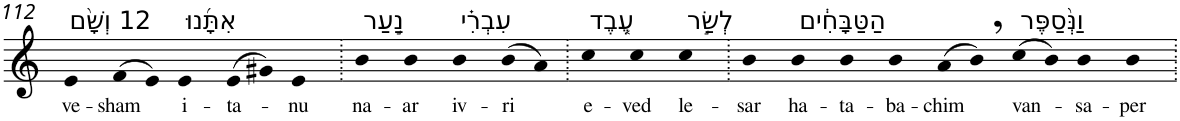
**kern	**text
*part1	*part1
*staff1	*staff1
*I"Piano	*
*I'Pno	*
!!LO:PB:g=z
*clefG2	*
*k[]	*
=112	=112
!LO:TX:a:t=12 וְשָׁ֨ם	!
!	!LO:LY:b
4e	ve-
!	!LO:LY:b
(>8f	-sham
8e)	.
!LO:TX:a:t=אִתָּ֜נוּ	!
!	!LO:LY:b
4e	i-
!	!LO:LY:b
(>8e	-ta-
8g#X)	.
!	!LO:LY:b
4e	-nu
=113.	=113.
!LO:TX:a:t=נַ֣עַר	!
!	!LO:LY:b
4b	na-
!	!LO:LY:b
4b	-ar
!LO:TX:a:t=עִבְרִ֗י	!
!	!LO:LY:b
4b	iv-
!	!LO:LY:b
(>8b	-ri
8a)	.
=114.	=114.
!LO:TX:a:t=עֶ֚בֶד	!
!	!LO:LY:b
4cc	e-
!	!LO:LY:b
4cc	-ved
!LO:TX:a:t=לְשַׂ֣ר	!
!	!LO:LY:b
4cc	le-
=115.	=115.
!	!LO:LY:b
4b	-sar
!LO:TX:a:t=הַטַּבָּחִ֔ים	!
!	!LO:LY:b
4b	ha-
!	!LO:LY:b
4b	-ta-
!	!LO:LY:b
4b	-ba-
!	!LO:LY:b
(>8a	-chim
8b,)	.
!LO:TX:a:t=וַנְּ֨סַפֶּר	!
!	!LO:LY:b
(>8cc	van-
8b)	.
!	!LO:LY:b
4b	-sa-
!	!LO:LY:b
4b	-per
=.	=.
*-	*-
